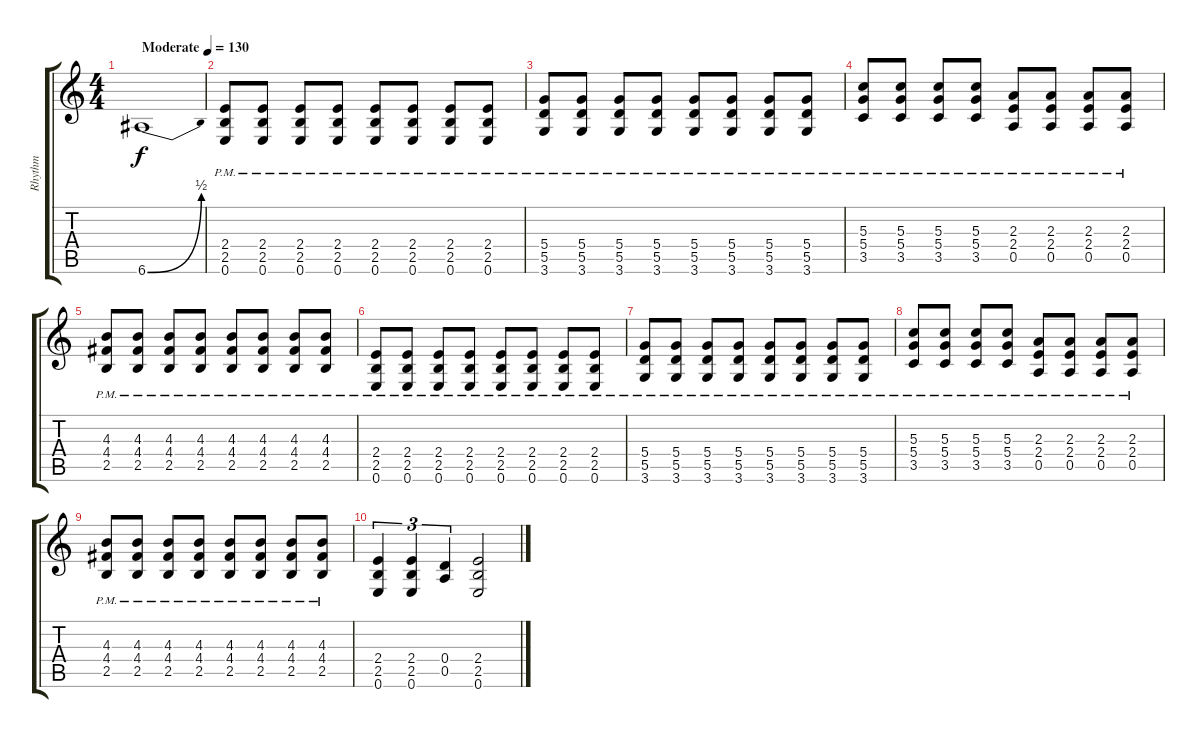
\track ("Rhythm" "Rhythm") {instrument overdrivenguitar}
\staff {score tabs}
\tuning (E4 B3 G3 D3 A2 E2) {hide}
\ts (4 4)
\tempo (130 "Moderate")
\clef g2
\ks c
6.6{be (bend 0 0 60 2)}.1{dy f instrument overdrivenguitar} |
(2.4{pm} 2.5{pm} 0.6{pm}).8 (2.4{pm} 2.5{pm} 0.6{pm}).8 (2.4{pm} 2.5{pm} 0.6{pm}).8 (2.4{pm} 2.5{pm} 0.6{pm}).8 (2.4{pm} 2.5{pm} 0.6{pm}).8 (2.4{pm} 2.5{pm} 0.6{pm}).8 (2.4{pm} 2.5{pm} 0.6{pm}).8 (2.4{pm} 2.5{pm} 0.6{pm}).8 |
(5.4{pm} 5.5{pm} 3.6{pm}).8 (5.4{pm} 5.5{pm} 3.6{pm}).8 (5.4{pm} 5.5{pm} 3.6{pm}).8 (5.4{pm} 5.5{pm} 3.6{pm}).8 (5.4{pm} 5.5{pm} 3.6{pm}).8 (5.4{pm} 5.5{pm} 3.6{pm}).8 (5.4{pm} 5.5{pm} 3.6{pm}).8 (5.4{pm} 5.5{pm} 3.6{pm}).8 |
(5.3{pm} 5.4{pm} 3.5{pm}).8 (5.3{pm} 5.4{pm} 3.5{pm}).8 (5.3{pm} 5.4{pm} 3.5{pm}).8 (5.3{pm} 5.4{pm} 3.5{pm}).8 (2.3{pm} 2.4{pm} 0.5{pm}).8 (2.3{pm} 2.4{pm} 0.5{pm}).8 (2.3{pm} 2.4{pm} 0.5{pm}).8 (2.3{pm} 2.4{pm} 0.5{pm}).8 |
(4.3{pm} 4.4{pm} 2.5{pm}).8 (4.3{pm} 4.4{pm} 2.5{pm}).8 (4.3{pm} 4.4{pm} 2.5{pm}).8 (4.3{pm} 4.4{pm} 2.5{pm}).8 (4.3{pm} 4.4{pm} 2.5{pm}).8 (4.3{pm} 4.4{pm} 2.5{pm}).8 (4.3{pm} 4.4{pm} 2.5{pm}).8 (4.3{pm} 4.4{pm} 2.5{pm}).8 |
(2.4{pm} 2.5{pm} 0.6{pm}).8 (2.4{pm} 2.5{pm} 0.6{pm}).8 (2.4{pm} 2.5{pm} 0.6{pm}).8 (2.4{pm} 2.5{pm} 0.6{pm}).8 (2.4{pm} 2.5{pm} 0.6{pm}).8 (2.4{pm} 2.5{pm} 0.6{pm}).8 (2.4{pm} 2.5{pm} 0.6{pm}).8 (2.4{pm} 2.5{pm} 0.6{pm}).8 |
(5.4{pm} 5.5{pm} 3.6{pm}).8 (5.4{pm} 5.5{pm} 3.6{pm}).8 (5.4{pm} 5.5{pm} 3.6{pm}).8 (5.4{pm} 5.5{pm} 3.6{pm}).8 (5.4{pm} 5.5{pm} 3.6{pm}).8 (5.4{pm} 5.5{pm} 3.6{pm}).8 (5.4{pm} 5.5{pm} 3.6{pm}).8 (5.4{pm} 5.5{pm} 3.6{pm}).8 |
(5.3{pm} 5.4{pm} 3.5{pm}).8 (5.3{pm} 5.4{pm} 3.5{pm}).8 (5.3{pm} 5.4{pm} 3.5{pm}).8 (5.3{pm} 5.4{pm} 3.5{pm}).8 (2.3{pm} 2.4{pm} 0.5{pm}).8 (2.3{pm} 2.4{pm} 0.5{pm}).8 (2.3{pm} 2.4{pm} 0.5{pm}).8 (2.3{pm} 2.4{pm} 0.5{pm}).8 |
(4.3{pm} 4.4{pm} 2.5{pm}).8 (4.3{pm} 4.4{pm} 2.5{pm}).8 (4.3{pm} 4.4{pm} 2.5{pm}).8 (4.3{pm} 4.4{pm} 2.5{pm}).8 (4.3{pm} 4.4{pm} 2.5{pm}).8 (4.3{pm} 4.4{pm} 2.5{pm}).8 (4.3{pm} 4.4{pm} 2.5{pm}).8 (4.3{pm} 4.4{pm} 2.5{pm}).8 |
(2.4 2.5 0.6).4{tu (3 2)} (2.4 2.5 0.6).4{tu (3 2)} (0.4 0.5).4{tu (3 2)} (2.4 2.5 0.6).2
